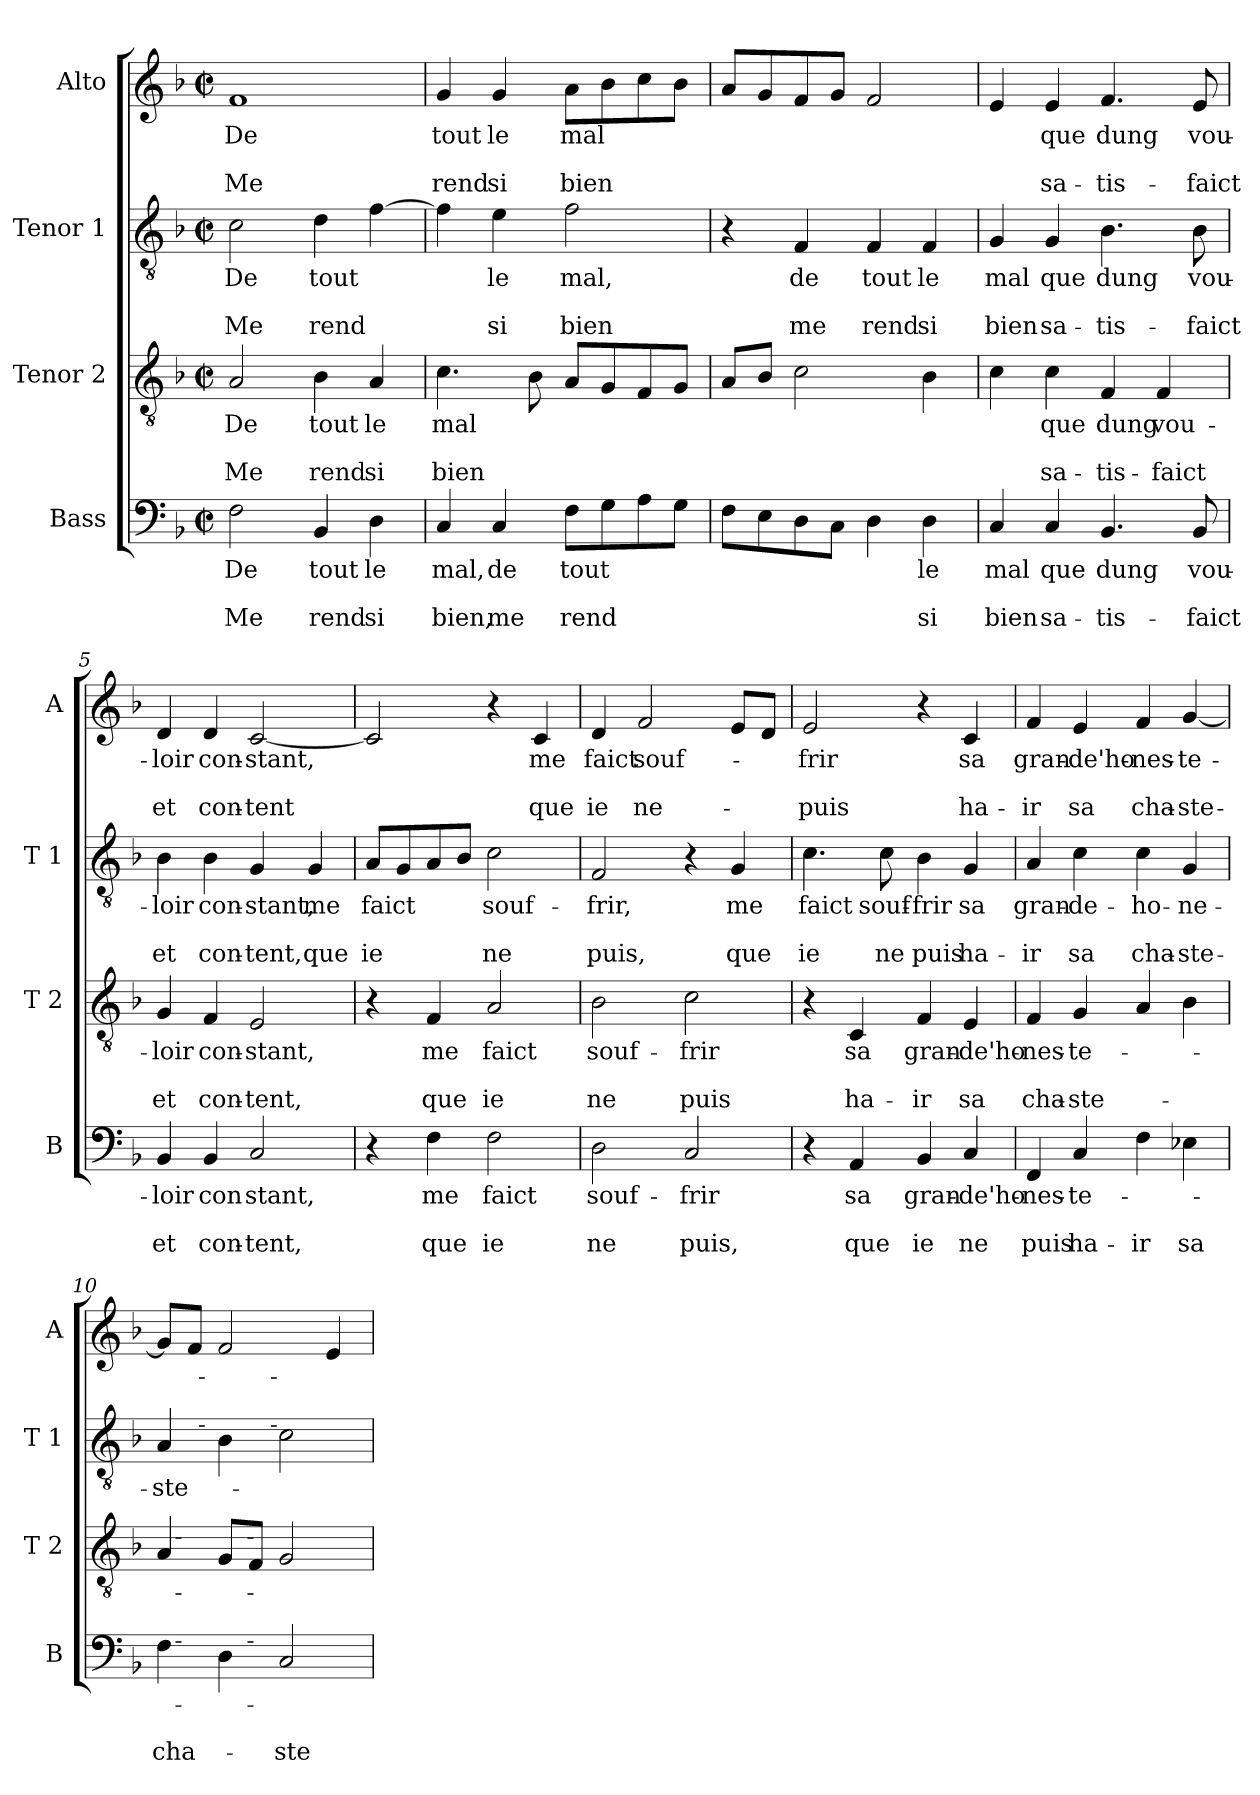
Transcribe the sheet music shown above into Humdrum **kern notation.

**kern	**text	**text	**text	**kern	**text	**text	**text	**kern	**text	**text	**text	**kern	**text	**text	**text
*part4	*part4	*part4	*part4	*part3	*part3	*part3	*part3	*part2	*part2	*part2	*part2	*part1	*part1	*part1	*part1
*staff4	*staff4	*staff4	*staff4	*staff3	*staff3	*staff3	*staff3	*staff2	*staff2	*staff2	*staff2	*staff1	*staff1	*staff1	*staff1
*I"Bass	*	*	*	*I"Tenor 2	*	*	*	*I"Tenor 1	*	*	*	*I"Alto	*	*	*
*I'B	*	*	*	*I'T 2	*	*	*	*I'T 1	*	*	*	*I'A	*	*	*
*clefF4	*	*	*	*clefGv2	*	*	*	*clefGv2	*	*	*	*clefG2	*	*	*
*k[b-]	*	*	*	*k[b-]	*	*	*	*k[b-]	*	*	*	*k[b-]	*	*	*
*F:	*	*	*	*F:	*	*	*	*F:	*	*	*	*F:	*	*	*
*M2/2	*	*	*	*M2/2	*	*	*	*M2/2	*	*	*	*M2/2	*	*	*
*met(c|)	*	*	*	*met(c|)	*	*	*	*met(c|)	*	*	*	*met(c|)	*	*	*
=1	=1	=1	=1	=1	=1	=1	=1	=1	=1	=1	=1	=1	=1	=1	=1
!	!LO:LY:b	!	!LO:LY:b	!	!LO:LY:b	!	!LO:LY:b	!	!LO:LY:b	!	!LO:LY:b	!	!LO:LY:b	!	!LO:LY:b
2F\	De	.	Me	2A/	De	.	Me	2c\	De	.	Me	1f	De	.	Me
!	!LO:LY:b	!	!LO:LY:b	!	!LO:LY:b	!	!LO:LY:b	!	!LO:LY:b	!	!LO:LY:b	!	!	!	!
4BB-/	tout	.	rend	4B-\	tout	.	rend	4d\	tout	.	rend	.	.	.	.
!	!LO:LY:b	!	!LO:LY:b	!	!LO:LY:b	!	!LO:LY:b	!	!	!	!	!	!	!	!
4D\	le	.	si	4A/	le	.	si	[4f\	.	.	.	.	.	.	.
=2	=2	=2	=2	=2	=2	=2	=2	=2	=2	=2	=2	=2	=2	=2	=2
!	!LO:LY:b	!	!LO:LY:b	!	!LO:LY:b	!	!LO:LY:b	!	!	!	!	!	!LO:LY:b	!	!LO:LY:b
4C/	mal,	.	bien,	4.c\	mal	.	bien	4f\]	.	.	.	4g/	tout	.	rend
!	!LO:LY:b	!	!LO:LY:b	!	!	!	!	!	!LO:LY:b	!	!LO:LY:b	!	!LO:LY:b	!	!LO:LY:b
4C/	de	.	me	.	.	.	.	4e\	le	.	si	4g/	le	.	si
.	.	.	.	8B-\	.	.	.	.	.	.	.	.	.	.	.
!	!LO:LY:b	!	!LO:LY:b	!	!	!	!	!	!LO:LY:b	!	!LO:LY:b	!	!LO:LY:b	!	!LO:LY:b
8F\L	tout	.	rend	8A/L	.	.	.	2f\	mal,	.	bien	8a\L	mal	.	bien
8G\	.	.	.	8G/	.	.	.	.	.	.	.	8b-\	.	.	.
8A\	.	.	.	8F/	.	.	.	.	.	.	.	8cc\	.	.	.
8G\J	.	.	.	8G/J	.	.	.	.	.	.	.	8b-\J	.	.	.
=3	=3	=3	=3	=3	=3	=3	=3	=3	=3	=3	=3	=3	=3	=3	=3
8F\L	.	.	.	8A/L	.	.	.	4r	.	.	.	8a/L	.	.	.
8E\	.	.	.	8B-/J	.	.	.	.	.	.	.	8g/	.	.	.
!	!	!	!	!	!	!	!	!	!LO:LY:b	!	!LO:LY:b	!	!	!	!
8D\	.	.	.	2c\	.	.	.	4F/	de	.	me	8f/	.	.	.
8C\J	.	.	.	.	.	.	.	.	.	.	.	8g/J	.	.	.
!	!	!	!	!	!	!	!	!	!LO:LY:b	!	!LO:LY:b	!	!	!	!
4D\	.	.	.	.	.	.	.	4F/	tout	.	rend	2f/	.	.	.
!	!LO:LY:b	!	!LO:LY:b	!	!	!	!	!	!LO:LY:b	!	!LO:LY:b	!	!	!	!
4D\	le	.	si	4B-\	.	.	.	4F/	le	.	si	.	.	.	.
=4	=4	=4	=4	=4	=4	=4	=4	=4	=4	=4	=4	=4	=4	=4	=4
!	!LO:LY:b	!	!LO:LY:b	!	!	!	!	!	!LO:LY:b	!	!LO:LY:b	!	!	!	!
4C/	mal	.	bien	4c\	.	.	.	4G/	mal	.	bien	4e/	.	.	.
!	!LO:LY:b	!	!LO:LY:b	!	!LO:LY:b	!	!LO:LY:b	!	!LO:LY:b	!	!LO:LY:b	!	!LO:LY:b	!	!LO:LY:b
4C/	que	.	sa-	4c\	que	.	sa-	4G/	que	.	sa-	4e/	que	.	sa-
!	!LO:LY:b	!	!LO:LY:b	!	!LO:LY:b	!	!LO:LY:b	!	!LO:LY:b	!	!LO:LY:b	!	!LO:LY:b	!	!LO:LY:b
4.BB-/	dung	.	-tis-	4F/	dung	.	-tis-	4.B-\	dung	.	-tis-	4.f/	dung	.	-tis-
!	!	!	!	!	!LO:LY:b	!	!LO:LY:b	!	!	!	!	!	!	!	!
.	.	.	.	4F/	vou-	.	-faict	.	.	.	.	.	.	.	.
!	!LO:LY:b	!	!LO:LY:b	!	!	!	!	!	!LO:LY:b	!	!LO:LY:b	!	!LO:LY:b	!	!LO:LY:b
8BB-/	vou-	.	-faict	.	.	.	.	8B-\	vou-	.	-faict	8e/	vou-	.	-faict
=5	=5	=5	=5	=5	=5	=5	=5	=5	=5	=5	=5	=5	=5	=5	=5
!	!LO:LY:b	!	!LO:LY:b	!	!LO:LY:b	!	!LO:LY:b	!	!LO:LY:b	!	!LO:LY:b	!	!LO:LY:b	!	!LO:LY:b
4BB-/	-loir	.	et	4G/	-loir	.	et	4B-\	-loir	.	et	4d/	-loir	.	et
!	!LO:LY:b	!	!LO:LY:b	!	!LO:LY:b	!	!LO:LY:b	!	!LO:LY:b	!	!LO:LY:b	!	!LO:LY:b	!	!LO:LY:b
4BB-/	con	.	con-	4F/	con-	.	con-	4B-\	con-	.	con-	4d/	con-	.	con-
!	!LO:LY:b	!	!LO:LY:b	!	!LO:LY:b	!	!LO:LY:b	!	!LO:LY:b	!	!LO:LY:b	!	!LO:LY:b	!	!LO:LY:b
2C/	stant,	.	-tent,	2E/	-stant,	.	-tent,	4G/	-stant,	.	-tent,	[2c/	-stant,	.	-tent
!	!	!	!	!	!	!	!	!	!LO:LY:b	!	!LO:LY:b	!	!	!	!
.	.	.	.	.	.	.	.	4G/	me	.	que	.	.	.	.
!!LO:LB:g=z
=6	=6	=6	=6	=6	=6	=6	=6	=6	=6	=6	=6	=6	=6	=6	=6
!	!	!	!	!	!	!	!	!	!LO:LY:b	!	!LO:LY:b	!	!	!	!
4r	.	.	.	4r	.	.	.	8A/L	faict	.	ie	2c/]	.	.	.
.	.	.	.	.	.	.	.	8G/	.	.	.	.	.	.	.
!	!LO:LY:b	!	!LO:LY:b	!	!LO:LY:b	!	!LO:LY:b	!	!	!	!	!	!	!	!
4F\	me	.	que	4F/	me	.	que	8A/	.	.	.	.	.	.	.
.	.	.	.	.	.	.	.	8B-/J	.	.	.	.	.	.	.
!	!LO:LY:b	!	!LO:LY:b	!	!LO:LY:b	!	!LO:LY:b	!	!LO:LY:b	!	!LO:LY:b	!	!	!	!
2F\	faict	.	ie	2A/	faict	.	ie	2c\	souf-	.	ne	4r	.	.	.
!	!	!	!	!	!	!	!	!	!	!	!	!	!LO:LY:b	!	!LO:LY:b
.	.	.	.	.	.	.	.	.	.	.	.	4c/	me	.	que
=7	=7	=7	=7	=7	=7	=7	=7	=7	=7	=7	=7	=7	=7	=7	=7
!	!LO:LY:b	!	!LO:LY:b	!	!LO:LY:b	!	!LO:LY:b	!	!LO:LY:b	!	!LO:LY:b	!	!LO:LY:b	!	!LO:LY:b
2D\	souf-	.	ne	2B-\	souf-	.	ne	2F/	-frir,	.	puis,	4d/	faict	.	ie
!	!	!	!	!	!	!	!	!	!	!	!	!	!LO:LY:b	!	!LO:LY:b
.	.	.	.	.	.	.	.	.	.	.	.	2f/	souf-	.	ne-
!	!LO:LY:b	!	!LO:LY:b	!	!LO:LY:b	!	!LO:LY:b	!	!	!	!	!	!	!	!
2C/	-frir	.	puis,	2c\	-frir	.	puis	4r	.	.	.	.	.	.	.
!	!	!	!	!	!	!	!	!	!LO:LY:b	!	!LO:LY:b	!	!	!	!
.	.	.	.	.	.	.	.	4G/	me	.	que	8e/L	.	.	.
.	.	.	.	.	.	.	.	.	.	.	.	8d/J	.	.	.
=8	=8	=8	=8	=8	=8	=8	=8	=8	=8	=8	=8	=8	=8	=8	=8
!	!	!	!	!	!	!	!	!	!LO:LY:b	!	!LO:LY:b	!	!LO:LY:b	!	!LO:LY:b
4r	.	.	.	4r	.	.	.	4.c\	faict	.	ie	2e/	-frir	.	-puis
!	!LO:LY:b	!	!LO:LY:b	!	!LO:LY:b	!	!LO:LY:b	!	!	!	!	!	!	!	!
4AA/	sa	.	que	4C/	sa	.	ha-	.	.	.	.	.	.	.	.
!	!	!	!	!	!	!	!	!	!LO:LY:b	!	!LO:LY:b	!	!	!	!
.	.	.	.	.	.	.	.	8c\	souf-	.	ne	.	.	.	.
!	!LO:LY:b	!	!LO:LY:b	!	!LO:LY:b	!	!LO:LY:b	!	!LO:LY:b	!	!LO:LY:b	!	!	!	!
4BB-/	gran-	.	ie	4F/	gran-	.	-ir	4B-\	-frir	.	puis	4r	.	.	.
!	!LO:LY:b	!	!LO:LY:b	!	!LO:LY:b	!	!LO:LY:b	!	!LO:LY:b	!	!LO:LY:b	!	!LO:LY:b	!	!LO:LY:b
4C/	-de'ho-	.	ne	4E/	-de'ho-	.	sa	4G/	sa	.	ha-	4c/	sa	.	ha-
=9	=9	=9	=9	=9	=9	=9	=9	=9	=9	=9	=9	=9	=9	=9	=9
!	!LO:LY:b	!	!LO:LY:b	!	!LO:LY:b	!	!LO:LY:b	!	!LO:LY:b	!	!LO:LY:b	!	!LO:LY:b	!	!LO:LY:b
4FF/	-nes-	.	puis	4F/	-nes-	.	cha-	4A/	gran-	.	-ir	4f/	gran-	.	-ir
!	!LO:LY:b	!	!LO:LY:b	!	!LO:LY:b	!	!LO:LY:b	!	!LO:LY:b	!	!LO:LY:b	!	!LO:LY:b	!	!LO:LY:b
4C/	-te-	.	ha-	4G/	-te-	.	-ste-	4c\	-de-	.	sa	4e/	-de'ho-	.	sa
!	!	!	!LO:LY:b	!	!	!	!	!	!LO:LY:b	!	!LO:LY:b	!	!LO:LY:b	!	!LO:LY:b
4F\	.	.	-ir	4A/	.	.	.	4c\	-ho-	.	cha-	4f/	-nes-	.	cha-
!	!	!	!LO:LY:b	!	!	!	!	!	!LO:LY:b	!	!LO:LY:b	!	!LO:LY:b	!	!LO:LY:b
4E-X\	.	.	sa	4B-\	.	.	.	4G/	-ne-	.	-ste-	[4g/	-te-	.	-ste-
=10	=10	=10	=10	=10	=10	=10	=10	=10	=10	=10	=10	=10	=10	=10	=10
!	!	!	!LO:LY:b	!	!	!	!	!	!LO:LY:b	!	!	!	!	!	!
4F\	.	.	cha-	4A/	.	.	.	4A/	-ste-	.	.	8g/L]	.	.	.
.	.	.	.	.	.	.	.	.	.	.	.	8f/J	.	.	.
4D\	.	.	.	8G/L	.	.	.	4B-\	.	.	.	2f/	.	.	.
.	.	.	.	8F/J	.	.	.	.	.	.	.	.	.	.	.
!	!	!	!LO:LY:b	!	!	!	!	!	!	!	!	!	!	!	!
2C/	.	.	-ste-	2G/	.	.	.	2c\	.	.	.	.	.	.	.
.	.	.	.	.	.	.	.	.	.	.	.	4e/	.	.	.
=	=	=	=	=	=	=	=	=	=	=	=	=	=	=	=
*-	*-	*-	*-	*-	*-	*-	*-	*-	*-	*-	*-	*-	*-	*-	*-
